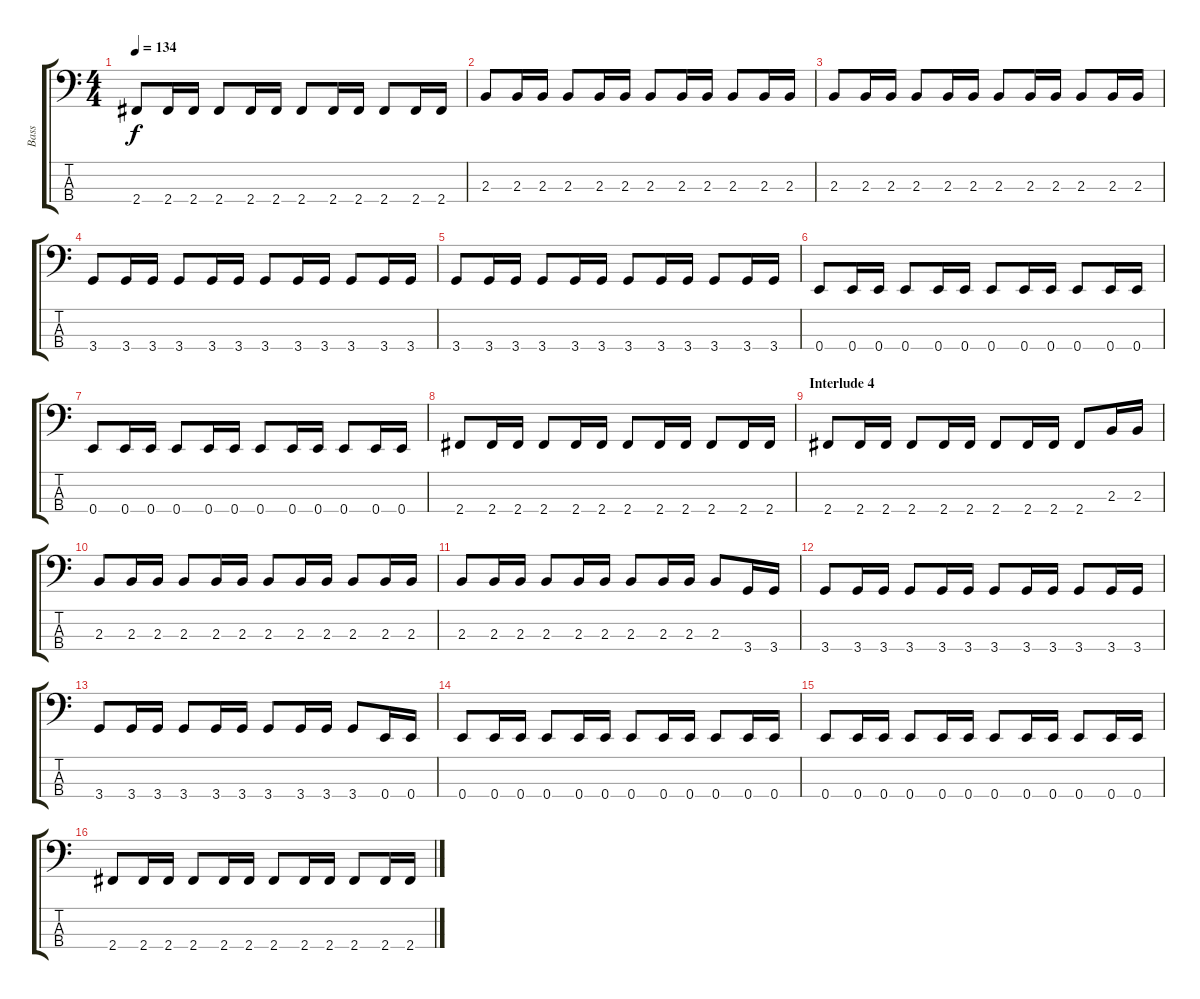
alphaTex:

\track ("Bass" "Bass") {instrument electricbassfinger}
\staff {score tabs}
\tuning (G2 D2 A1 E1) {hide}
\ts (4 4)
\tempo 134
\clef f4
\ks c
2.4.8{dy f} 2.4.16 2.4.16 2.4.8 2.4.16 2.4.16 2.4.8 2.4.16 2.4.16 2.4.8 2.4.16 2.4.16 |
2.3.8 2.3.16 2.3.16 2.3.8 2.3.16 2.3.16 2.3.8 2.3.16 2.3.16 2.3.8 2.3.16 2.3.16 |
2.3.8 2.3.16 2.3.16 2.3.8 2.3.16 2.3.16 2.3.8 2.3.16 2.3.16 2.3.8 2.3.16 2.3.16 |
3.4.8 3.4.16 3.4.16 3.4.8 3.4.16 3.4.16 3.4.8 3.4.16 3.4.16 3.4.8 3.4.16 3.4.16 |
3.4.8 3.4.16 3.4.16 3.4.8 3.4.16 3.4.16 3.4.8 3.4.16 3.4.16 3.4.8 3.4.16 3.4.16 |
0.4.8 0.4.16 0.4.16 0.4.8 0.4.16 0.4.16 0.4.8 0.4.16 0.4.16 0.4.8 0.4.16 0.4.16 |
0.4.8 0.4.16 0.4.16 0.4.8 0.4.16 0.4.16 0.4.8 0.4.16 0.4.16 0.4.8 0.4.16 0.4.16 |
2.4.8 2.4.16 2.4.16 2.4.8 2.4.16 2.4.16 2.4.8 2.4.16 2.4.16 2.4.8 2.4.16 2.4.16 |
\section ("" "Interlude 4")
2.4.8 2.4.16 2.4.16 2.4.8 2.4.16 2.4.16 2.4.8 2.4.16 2.4.16 2.4.8 2.3.16 2.3.16 |
2.3.8 2.3.16 2.3.16 2.3.8 2.3.16 2.3.16 2.3.8 2.3.16 2.3.16 2.3.8 2.3.16 2.3.16 |
2.3.8 2.3.16 2.3.16 2.3.8 2.3.16 2.3.16 2.3.8 2.3.16 2.3.16 2.3.8 3.4.16 3.4.16 |
3.4.8 3.4.16 3.4.16 3.4.8 3.4.16 3.4.16 3.4.8 3.4.16 3.4.16 3.4.8 3.4.16 3.4.16 |
3.4.8 3.4.16 3.4.16 3.4.8 3.4.16 3.4.16 3.4.8 3.4.16 3.4.16 3.4.8 0.4.16 0.4.16 |
0.4.8 0.4.16 0.4.16 0.4.8 0.4.16 0.4.16 0.4.8 0.4.16 0.4.16 0.4.8 0.4.16 0.4.16 |
0.4.8 0.4.16 0.4.16 0.4.8 0.4.16 0.4.16 0.4.8 0.4.16 0.4.16 0.4.8 0.4.16 0.4.16 |
2.4.8 2.4.16 2.4.16 2.4.8 2.4.16 2.4.16 2.4.8 2.4.16 2.4.16 2.4.8 2.4.16 2.4.16
